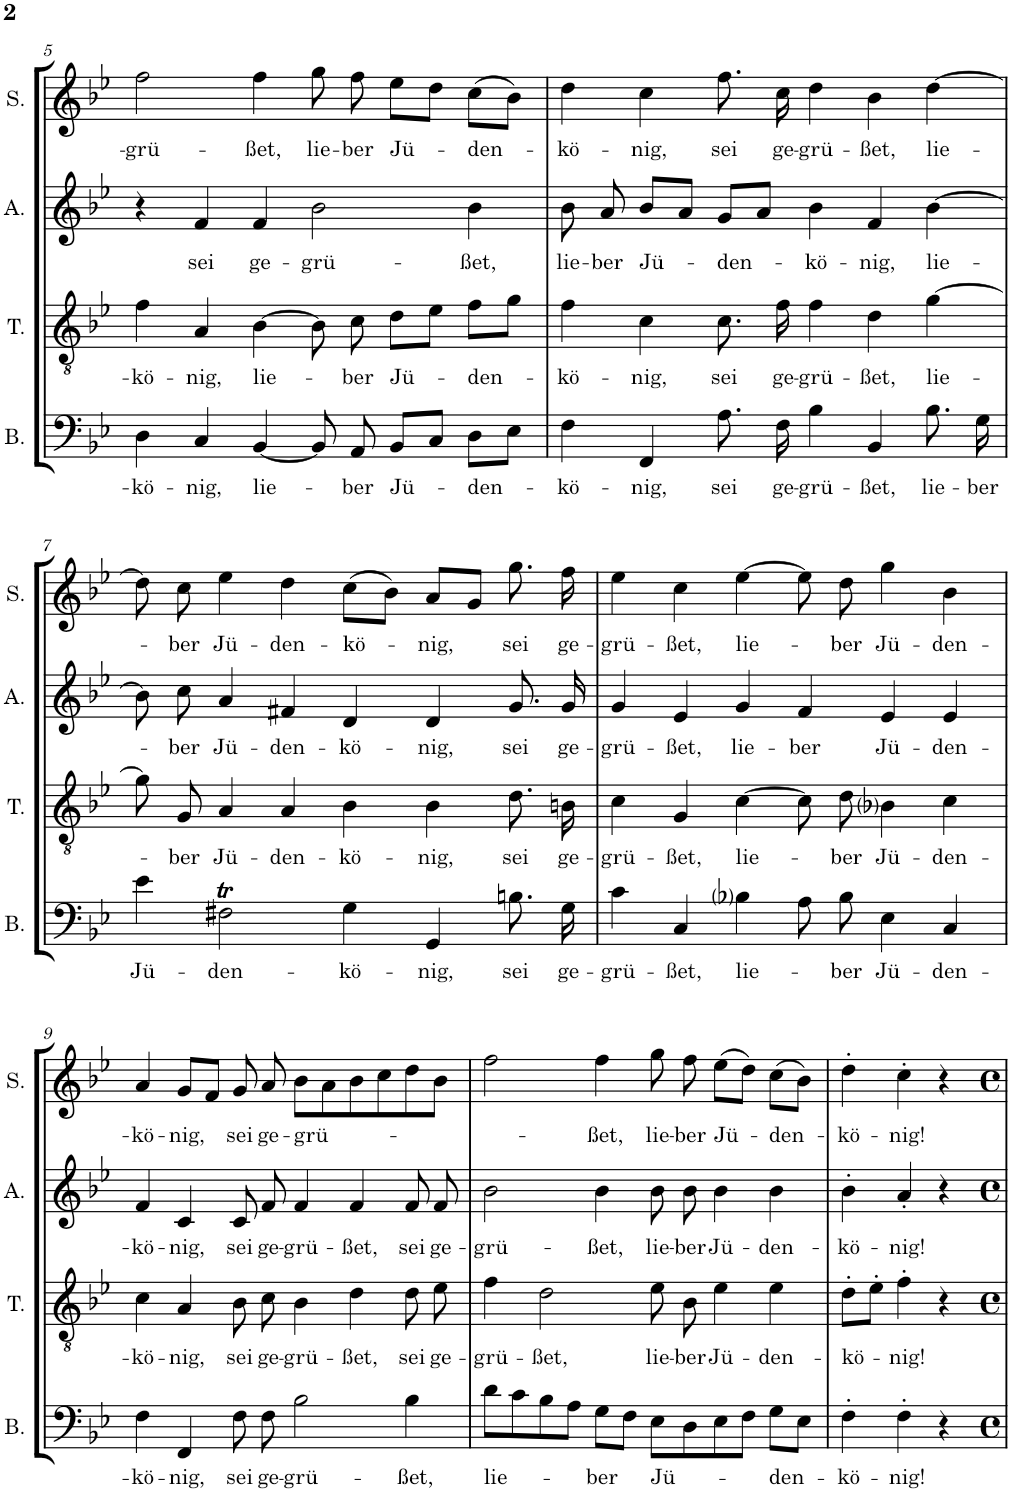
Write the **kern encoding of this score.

**kern	**text	**kern	**text	**kern	**text	**kern	**text
*part4	*part4	*part3	*part3	*part2	*part2	*part1	*part1
*staff4	*staff4	*staff3	*staff3	*staff2	*staff2	*staff1	*staff1
*I"Basso	*	*I"Tenore	*	*I"Alto	*	*I"Soprano	*
*I'B.	*	*I'T.	*	*I'A.	*	*I'S.	*
!!LO:PB:g=z
*clefF4	*	*clefGv2	*	*clefG2	*	*clefG2	*
*k[b-e-]	*	*k[b-e-]	*	*k[b-e-]	*	*k[b-e-]	*
*B-:	*	*B-:	*	*B-:	*	*B-:	*
*M6/4	*	*M6/4	*	*M6/4	*	*M6/4	*
=5	=5	=5	=5	=5	=5	=5	=5
!	!LO:LY:b	!	!LO:LY:b	!	!	!	!LO:LY:b
4D\	-kö-	4f\	-kö-	4r	.	2ff\	-grü-
!	!LO:LY:b	!	!LO:LY:b	!	!LO:LY:b	!	!
4C/	-nig,	4A/	-nig,	4f/	sei	.	.
!	!LO:LY:b	!	!LO:LY:b	!	!LO:LY:b	!	!LO:LY:b
[4BB-/	lie-	[4B-\	lie-	4f/	ge-	4ff\	-ßet,
!	!	!	!	!	!LO:LY:b	!	!LO:LY:b
8BB-/]	.	8B-\]	.	2b-\	-grü-	8gg\	lie-
!	!LO:LY:b	!	!LO:LY:b	!	!	!	!LO:LY:b
8AA/	-ber	8c\	-ber	.	.	8ff\	-ber
!	!LO:LY:b	!	!LO:LY:b	!	!	!	!LO:LY:b
8BB-/L	Jü-	8d\L	Jü-	.	.	8ee-\L	Jü-
8C/J	.	8e-\J	.	.	.	8dd\J	.
!	!LO:LY:b	!	!LO:LY:b	!	!LO:LY:b	!	!LO:LY:b
8D\L	-den-	8f\L	-den-	4b-\	-ßet,	(>8cc\L	-den-
8E-\J	.	8g\J	.	.	.	8b-\J)	.
=6	=6	=6	=6	=6	=6	=6	=6
!	!LO:LY:b	!	!LO:LY:b	!	!LO:LY:b	!	!LO:LY:b
4F\	-kö-	4f\	-kö-	8b-\	lie-	4dd\	-kö-
!	!	!	!	!	!LO:LY:b	!	!
.	.	.	.	8a/	-ber	.	.
!	!LO:LY:b	!	!LO:LY:b	!	!LO:LY:b	!	!LO:LY:b
4FF/	-nig,	4c\	-nig,	8b-/L	Jü-	4cc\	-nig,
.	.	.	.	8a/J	.	.	.
!	!LO:LY:b	!	!LO:LY:b	!	!LO:LY:b	!	!LO:LY:b
8.A\	sei	8.c\	sei	8g/L	-den-	8.ff\	sei
.	.	.	.	8a/J	.	.	.
!	!LO:LY:b	!	!LO:LY:b	!	!	!	!LO:LY:b
16F\	ge-	16f\	ge-	.	.	16cc\	ge-
!	!LO:LY:b	!	!LO:LY:b	!	!LO:LY:b	!	!LO:LY:b
4B-\	-grü-	4f\	-grü-	4b-\	-kö-	4dd\	-grü-
!	!LO:LY:b	!	!LO:LY:b	!	!LO:LY:b	!	!LO:LY:b
4BB-/	-ßet,	4d\	-ßet,	4f/	-nig,	4b-\	-ßet,
!	!LO:LY:b	!	!LO:LY:b	!	!LO:LY:b	!	!LO:LY:b
8.B-\	lie-	[4g\	lie-	[4b-\	lie-	[4dd\	lie-
!	!LO:LY:b	!	!	!	!	!	!
16G\	-ber	.	.	.	.	.	.
!!LO:LB:g=z
=7	=7	=7	=7	=7	=7	=7	=7
!	!LO:LY:b	!	!	!	!	!	!
4e-\	Jü-	8g\]	.	8b-\]	.	8dd\]	.
!	!	!	!LO:LY:b	!	!LO:LY:b	!	!LO:LY:b
.	.	8G/	-ber	8cc\	-ber	8cc\	-ber
!	!LO:LY:b	!	!LO:LY:b	!	!LO:LY:b	!	!LO:LY:b
2F#Xt\	-den-	4A/	Jü-	4a/	Jü-	4ee-\	Jü-
!	!	!	!LO:LY:b	!	!LO:LY:b	!	!LO:LY:b
.	.	4A/	-den-	4f#X/	-den-	4dd\	-den-
!	!LO:LY:b	!	!LO:LY:b	!	!LO:LY:b	!	!LO:LY:b
4G\	-kö-	4B-\	-kö-	4d/	-kö-	(>8cc\L	-kö-
.	.	.	.	.	.	8b-\J)	.
!	!LO:LY:b	!	!LO:LY:b	!	!LO:LY:b	!	!LO:LY:b
4GG/	-nig,	4B-\	-nig,	4d/	-nig,	8a/L	-nig,
.	.	.	.	.	.	8g/J	.
!	!LO:LY:b	!	!LO:LY:b	!	!LO:LY:b	!	!LO:LY:b
8.Bn\	sei	8.d\	sei	8.g/	sei	8.gg\	sei
!	!LO:LY:b	!	!LO:LY:b	!	!LO:LY:b	!	!LO:LY:b
16G\	ge-	16Bn\	ge-	16g/	ge-	16ff\	ge-
=8	=8	=8	=8	=8	=8	=8	=8
!	!LO:LY:b	!	!LO:LY:b	!	!LO:LY:b	!	!LO:LY:b
4c\	-grü-	4c\	-grü-	4g/	-grü-	4ee-\	-grü-
!	!LO:LY:b	!	!LO:LY:b	!	!LO:LY:b	!	!LO:LY:b
4C/	-ßet,	4G/	-ßet,	4e-/	-ßet,	4cc\	-ßet,
!	!LO:LY:b	!	!LO:LY:b	!	!LO:LY:b	!	!LO:LY:b
4B-i\	lie-	[4c\	lie-	4g/	lie-	[4ee-\	lie-
!	!	!	!	!	!LO:LY:b	!	!
8A\	.	8c\]	.	4f/	-ber	8ee-\]	.
!	!LO:LY:b	!	!LO:LY:b	!	!	!	!LO:LY:b
8B-\	-ber	8d\	-ber	.	.	8dd\	-ber
!	!LO:LY:b	!	!LO:LY:b	!	!LO:LY:b	!	!LO:LY:b
4E-\	Jü-	4B-i\	Jü-	4e-/	Jü-	4gg\	Jü-
!	!LO:LY:b	!	!LO:LY:b	!	!LO:LY:b	!	!LO:LY:b
4C/	-den-	4c\	-den-	4e-/	-den-	4b-\	-den-
!!LO:LB:g=z
=9	=9	=9	=9	=9	=9	=9	=9
!	!LO:LY:b	!	!LO:LY:b	!	!LO:LY:b	!	!LO:LY:b
4F\	-kö-	4c\	-kö-	4f/	-kö-	4a/	-kö-
!	!LO:LY:b	!	!LO:LY:b	!	!LO:LY:b	!	!LO:LY:b
4FF/	-nig,	4A/	-nig,	4c/	-nig,	8g/L	-nig,
.	.	.	.	.	.	8f/J	.
!	!LO:LY:b	!	!LO:LY:b	!	!LO:LY:b	!	!LO:LY:b
8F\	sei	8B-\	sei	8c/	sei	8g/	sei
!	!LO:LY:b	!	!LO:LY:b	!	!LO:LY:b	!	!LO:LY:b
8F\	ge-	8c\	ge-	8f/	ge-	8a/	ge-
!	!LO:LY:b	!	!LO:LY:b	!	!LO:LY:b	!	!LO:LY:b
2B-\	-grü-	4B-\	-grü-	4f/	-grü-	8b-\L	-grü-
.	.	.	.	.	.	8a\	.
!	!	!	!LO:LY:b	!	!LO:LY:b	!	!
.	.	4d\	-ßet,	4f/	-ßet,	8b-\	.
.	.	.	.	.	.	8cc\	.
!	!LO:LY:b	!	!LO:LY:b	!	!LO:LY:b	!	!
4B-\	-ßet,	8d\	sei	8f/	sei	8dd\	.
!	!	!	!LO:LY:b	!	!LO:LY:b	!	!
.	.	8e-\	ge-	8f/	ge-	8b-\J	.
=10	=10	=10	=10	=10	=10	=10	=10
!	!LO:LY:b	!	!LO:LY:b	!	!LO:LY:b	!	!
8d\L	lie-	4f\	-grü-	2b-\	-grü-	2ff\	.
8c\	.	.	.	.	.	.	.
!	!	!	!LO:LY:b	!	!	!	!
8B-\	.	2d\	-ßet,	.	.	.	.
8A\J	.	.	.	.	.	.	.
!	!LO:LY:b	!	!	!	!LO:LY:b	!	!LO:LY:b
8G\L	-ber	.	.	4b-\	-ßet,	4ff\	-ßet,
8F\J	.	.	.	.	.	.	.
!	!LO:LY:b	!	!LO:LY:b	!	!LO:LY:b	!	!LO:LY:b
8E-\L	Jü-	8e-\	lie-	8b-\	lie-	8gg\	lie-
!	!	!	!LO:LY:b	!	!LO:LY:b	!	!LO:LY:b
8D\	.	8B-\	-ber	8b-\	-ber	8ff\	-ber
!	!	!	!LO:LY:b	!	!LO:LY:b	!	!LO:LY:b
8E-\	.	4e-\	Jü-	4b-\	Jü-	(>8ee-\L	Jü-
8F\J	.	.	.	.	.	8dd\J)	.
!	!LO:LY:b	!	!LO:LY:b	!	!LO:LY:b	!	!LO:LY:b
8G\L	-den-	4e-\	-den-	4b-\	-den-	(>8cc\L	-den-
8E-\J	.	.	.	.	.	8b-\J)	.
=11	=11	=11	=11	=11	=11	=11	=11
!	!LO:LY:b	!	!LO:LY:b	!	!LO:LY:b	!	!LO:LY:b
4F'\	-kö-	8d'\L	-kö-	4b-'\	-kö-	4dd'\	-kö-
.	.	8e-'\J	.	.	.	.	.
!	!LO:LY:b	!	!LO:LY:b	!	!LO:LY:b	!	!LO:LY:b
4F'\	-nig!	4f'\	-nig!	4a'/	-nig!	4cc'\	-nig!
4r	.	4r	.	4r	.	4r	.
=	=	=	=	=	=	=	=
*-	*-	*-	*-	*-	*-	*-	*-
